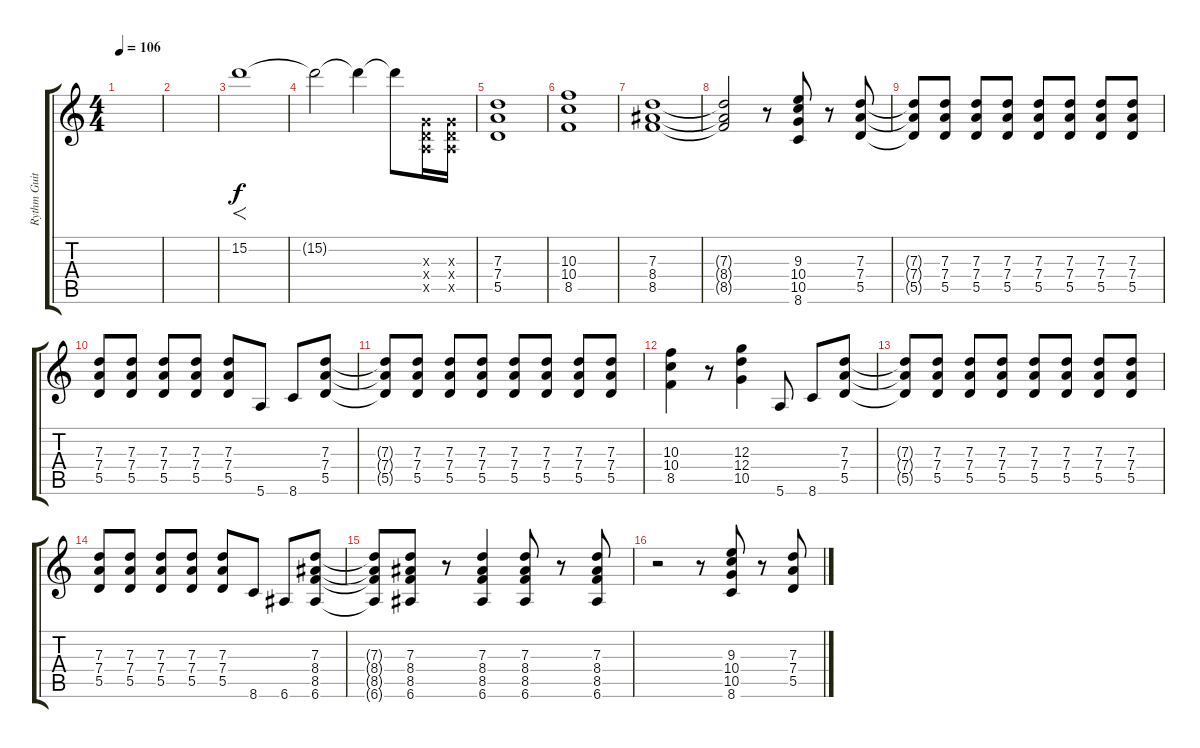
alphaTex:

\track ("Rythm Guitar" "Rythm Guit") {instrument distortionguitar}
\staff {score tabs}
\tuning (E4 B3 G3 D3 A2 E2) {hide}
\ts (4 4)
\tempo 106
\clef g2
\ks c
|
|
15.2.1{f} |
15.2{t}.2 15.2{t}.4 15.2{t}.8 (0.3{x} 0.4{x} 0.5{x}).16 (0.3{x} 0.4{x} 0.5{x}).16 |
(7.3 7.4 5.5).1 |
(10.3 10.4 8.5).1 |
(7.3 8.4 8.5).1 |
(7.3{t} 8.4{t} 8.5{t}).2 r.8 (9.3 10.4 10.5 8.6).8 r.8 (7.3 7.4 5.5).8 |
(7.3{t} 7.4{t} 5.5{t}).8 (7.3 7.4 5.5).8 (7.3 7.4 5.5).8 (7.3 7.4 5.5).8 (7.3 7.4 5.5).8 (7.3 7.4 5.5).8 (7.3 7.4 5.5).8 (7.3 7.4 5.5).8 |
(7.3 7.4 5.5).8 (7.3 7.4 5.5).8 (7.3 7.4 5.5).8 (7.3 7.4 5.5).8 (7.3 7.4 5.5).8 5.6.8 8.6.8 (7.3 7.4 5.5).8 |
(7.3{t} 7.4{t} 5.5{t}).8 (7.3 7.4 5.5).8 (7.3 7.4 5.5).8 (7.3 7.4 5.5).8 (7.3 7.4 5.5).8 (7.3 7.4 5.5).8 (7.3 7.4 5.5).8 (7.3 7.4 5.5).8 |
(10.3 10.4 8.5).4 r.8 (12.3 12.4 10.5).4 5.6.8 8.6.8 (7.3 7.4 5.5).8 |
(7.3{t} 7.4{t} 5.5{t}).8 (7.3 7.4 5.5).8 (7.3 7.4 5.5).8 (7.3 7.4 5.5).8 (7.3 7.4 5.5).8 (7.3 7.4 5.5).8 (7.3 7.4 5.5).8 (7.3 7.4 5.5).8 |
(7.3 7.4 5.5).8 (7.3 7.4 5.5).8 (7.3 7.4 5.5).8 (7.3 7.4 5.5).8 (7.3 7.4 5.5).8 8.6.8 6.6.8 (7.3 8.4 8.5 6.6).8 |
(7.3{t} 8.4{t} 8.5{t} 6.6{t}).8 (7.3 8.4 8.5 6.6).8 r.8 (7.3 8.4 8.5 6.6).4 (7.3 8.4 8.5 6.6).8 r.8 (7.3 8.4 8.5 6.6).8 |
r.2 r.8 (9.3 10.4 10.5 8.6).8 r.8 (7.3 7.4 5.5).8
